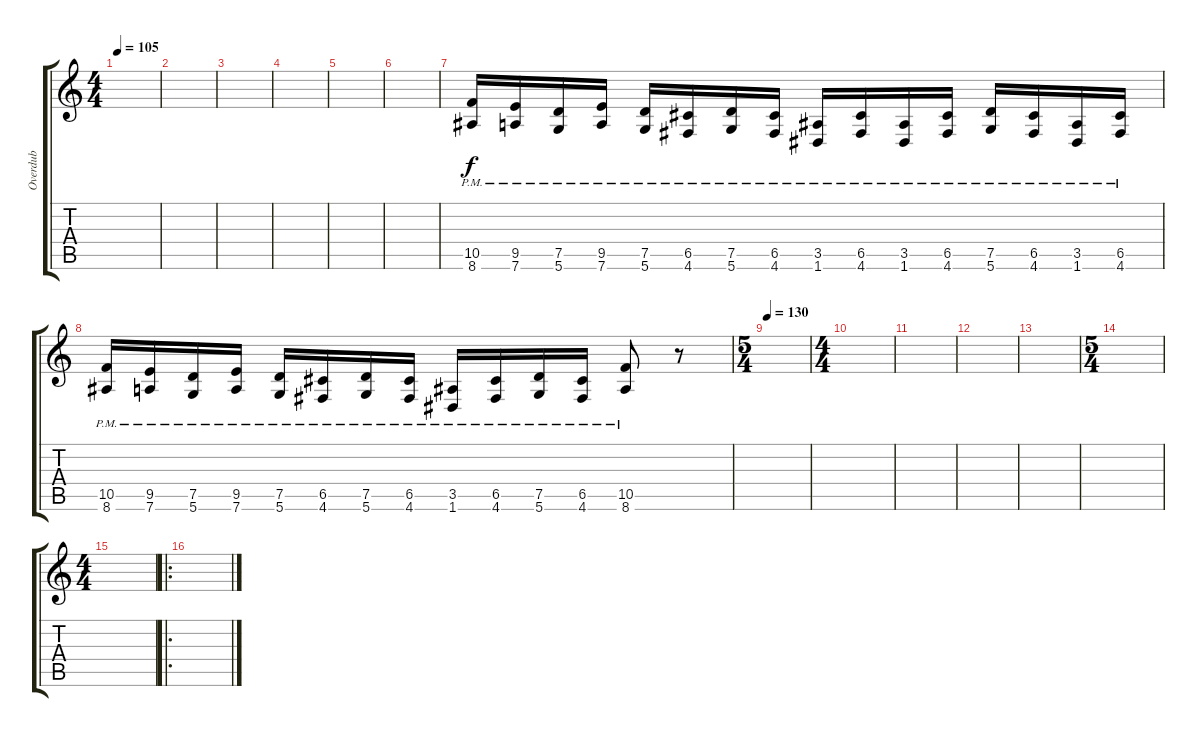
\track ("Overdub" "Overdub") {instrument distortionguitar}
\staff {score tabs}
\tuning (D4 A3 F3 C3 G2 D2) {hide}
\ts (4 4)
\tempo 105
\clef g2
\ks c
|
|
|
|
|
|
(10.5{pm} 8.6{pm}).16 (9.5{pm} 7.6{pm}).16 (7.5{pm} 5.6{pm}).16 (9.5{pm} 7.6{pm}).16 (7.5{pm} 5.6{pm}).16 (6.5{pm} 4.6{pm}).16 (7.5{pm} 5.6{pm}).16 (6.5{pm} 4.6{pm}).16 (3.5{pm} 1.6{pm}).16 (6.5{pm} 4.6{pm}).16 (3.5{pm} 1.6{pm}).16 (6.5{pm} 4.6{pm}).16 (7.5{pm} 5.6{pm}).16 (6.5{pm} 4.6{pm}).16 (3.5{pm} 1.6{pm}).16 (6.5{pm} 4.6{pm}).16 |
(10.5{pm} 8.6{pm}).16 (9.5{pm} 7.6{pm}).16 (7.5{pm} 5.6{pm}).16 (9.5{pm} 7.6{pm}).16 (7.5{pm} 5.6{pm}).16 (6.5{pm} 4.6{pm}).16 (7.5{pm} 5.6{pm}).16 (6.5{pm} 4.6{pm}).16 (3.5{pm} 1.6{pm}).16 (6.5{pm} 4.6{pm}).16 (7.5{pm} 5.6{pm}).16 (6.5{pm} 4.6{pm}).16 (10.5{pm} 8.6{pm}).8 r.8 |
\ts (5 4)
\tempo 130
|
\ts (4 4)
|
|
|
|
\ts (5 4)
|
\ts (4 4)
|
\ro
